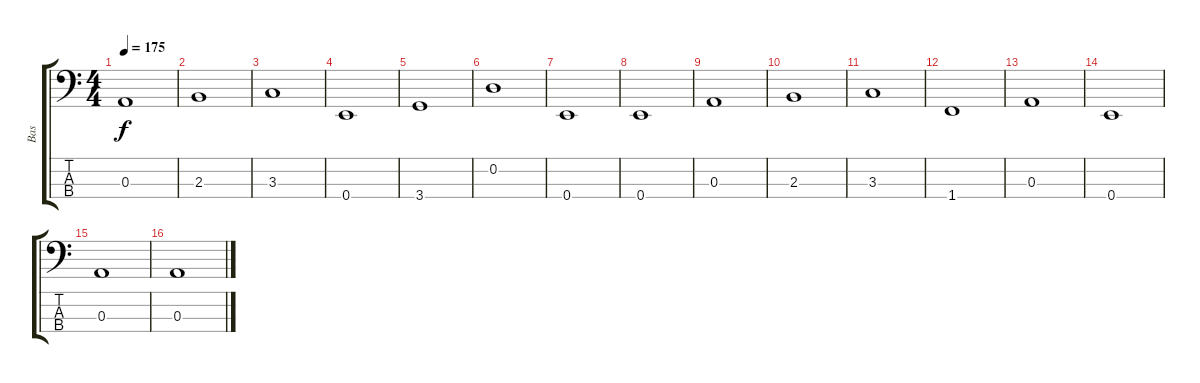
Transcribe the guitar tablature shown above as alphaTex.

\track ("Bas" "Bas") {instrument electricbasspick}
\staff {score tabs}
\tuning (G2 D2 A1 E1) {hide}
\ts (4 4)
\tempo 175
\clef f4
\ks c
0.3.1{dy f} |
2.3.1 |
3.3.1 |
0.4.1 |
3.4.1 |
0.2.1 |
0.4.1 |
0.4.1 |
0.3.1 |
2.3.1 |
3.3.1 |
1.4.1 |
0.3.1 |
0.4.1 |
0.3.1 |
0.3.1
